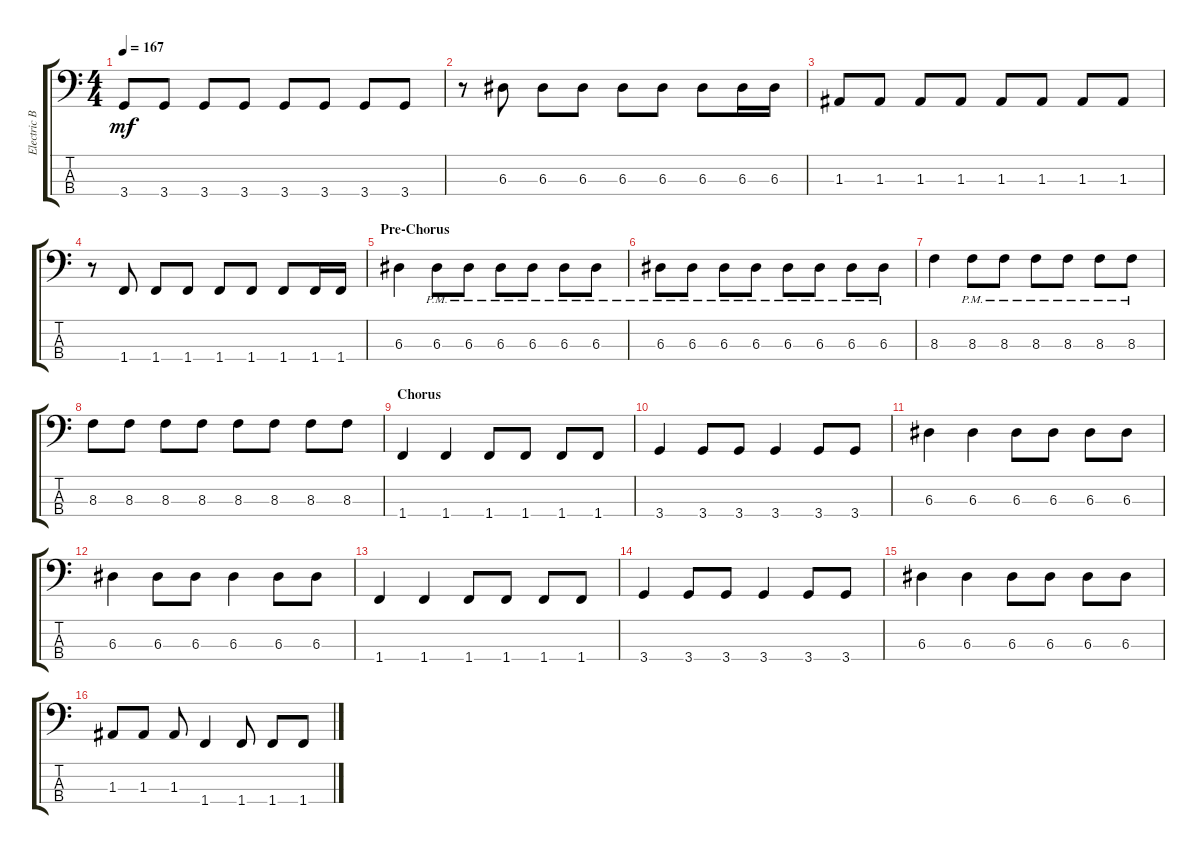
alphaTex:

\track ("Electric Bass" "Electric B") {instrument electricbassfinger}
\staff {score tabs}
\tuning (G2 D2 A1 E1) {hide}
\ts (4 4)
\tempo 167
\clef f4
\ks c
3.4.8{dy mf} 3.4.8 3.4.8 3.4.8 3.4.8 3.4.8 3.4.8 3.4.8 |
r.8 6.3.8 6.3.8 6.3.8 6.3.8 6.3.8 6.3.8 6.3.16 6.3.16 |
1.3.8 1.3.8 1.3.8 1.3.8 1.3.8 1.3.8 1.3.8 1.3.8 |
r.8 1.4.8 1.4.8 1.4.8 1.4.8 1.4.8 1.4.8 1.4.16 1.4.16 |
\section ("" "Pre-Chorus")
6.3.4 6.3{pm}.8 6.3{pm}.8 6.3{pm}.8 6.3{pm}.8 6.3{pm}.8 6.3{pm}.8 |
6.3{pm}.8 6.3{pm}.8 6.3{pm}.8 6.3{pm}.8 6.3{pm}.8 6.3{pm}.8 6.3{pm}.8 6.3{pm}.8 |
8.3.4 8.3{pm}.8 8.3{pm}.8 8.3{pm}.8 8.3{pm}.8 8.3{pm}.8 8.3{pm}.8 |
8.3.8 8.3.8 8.3.8 8.3.8 8.3.8 8.3.8 8.3.8 8.3.8 |
\section ("" "Chorus")
1.4.4 1.4.4 1.4.8 1.4.8 1.4.8 1.4.8 |
3.4.4 3.4.8 3.4.8 3.4.4 3.4.8 3.4.8 |
6.3.4 6.3.4 6.3.8 6.3.8 6.3.8 6.3.8 |
6.3.4 6.3.8 6.3.8 6.3.4 6.3.8 6.3.8 |
1.4.4 1.4.4 1.4.8 1.4.8 1.4.8 1.4.8 |
3.4.4 3.4.8 3.4.8 3.4.4 3.4.8 3.4.8 |
6.3.4 6.3.4 6.3.8 6.3.8 6.3.8 6.3.8 |
1.3.8 1.3.8 1.3.8 1.4.4 1.4.8 1.4.8 1.4.8
